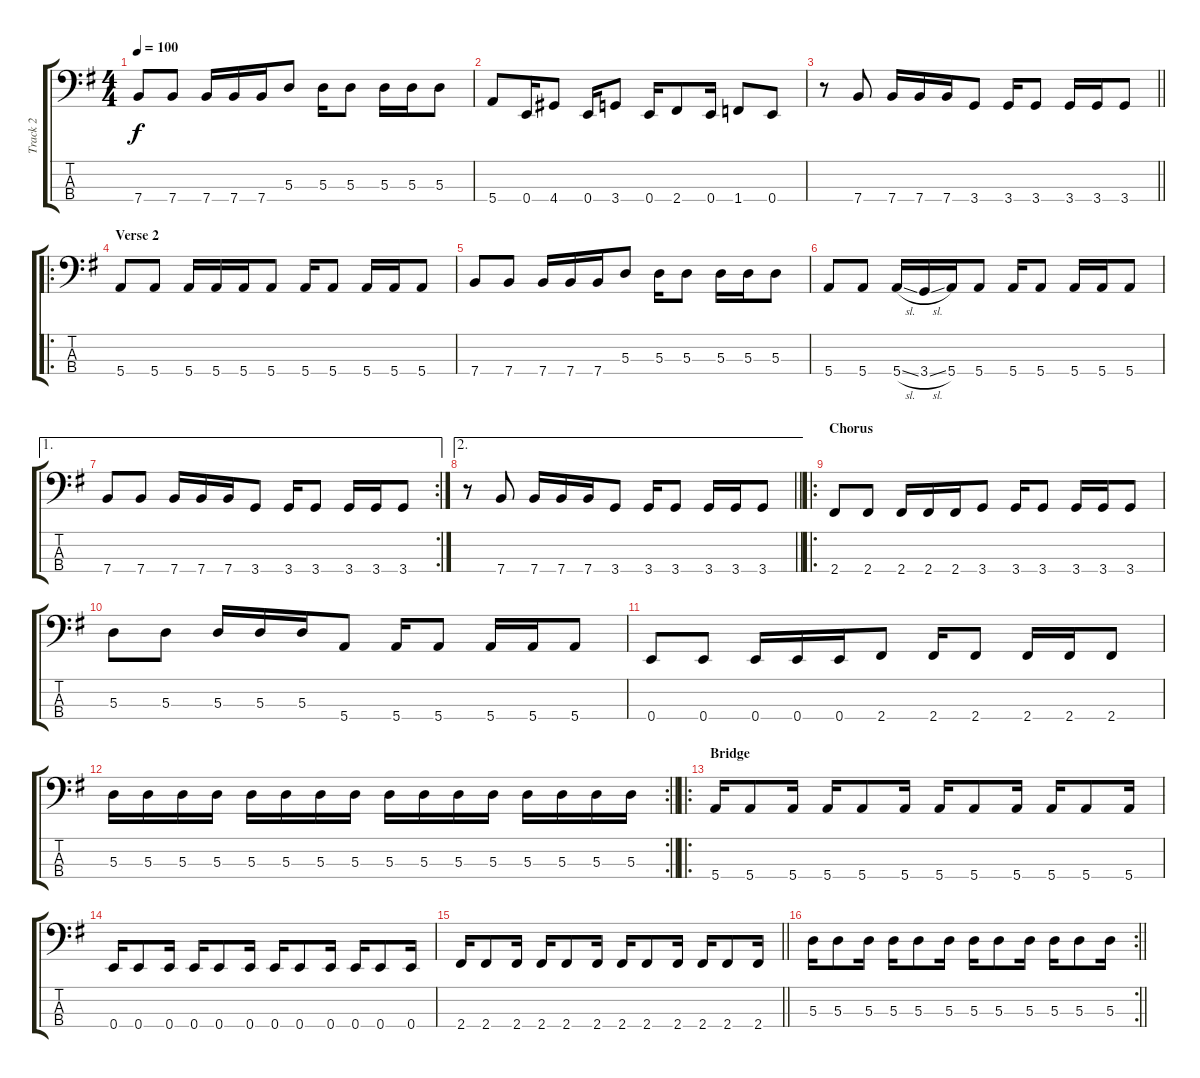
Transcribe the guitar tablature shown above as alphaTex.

\track ("Track 2" "Track 2") {instrument electricbassfinger}
\staff {score tabs}
\tuning (G2 D2 A1 E1) {hide}
\ts (4 4)
\tempo 100
\clef f4
\ks g
7.4.8{dy f} 7.4.8 7.4.16 7.4.16 7.4.16 5.3.8 5.3.16 5.3.8 5.3.16 5.3.16 5.3.8 |
5.4.8 0.4.16 4.4.8 0.4.16 3.4.8 0.4.16 2.4.8 0.4.16 1.4.8 0.4.8 |
\barLineRight lightlight
r.8 7.4.8 7.4.16 7.4.16 7.4.16 3.4.8 3.4.16 3.4.8 3.4.16 3.4.16 3.4.8 |
\ro
\section ("" "Verse 2")
5.4.8 5.4.8 5.4.16 5.4.16 5.4.16 5.4.8 5.4.16 5.4.8 5.4.16 5.4.16 5.4.8 |
7.4.8 7.4.8 7.4.16 7.4.16 7.4.16 5.3.8 5.3.16 5.3.8 5.3.16 5.3.16 5.3.8 |
5.4.8 5.4.8 5.4{sl}.16 3.4{sl}.16 5.4.16 5.4.8 5.4.16 5.4.8 5.4.16 5.4.16 5.4.8 |
\ae 1
\rc 2
7.4.8 7.4.8 7.4.16 7.4.16 7.4.16 3.4.8 3.4.16 3.4.8 3.4.16 3.4.16 3.4.8 |
\ae 2
\barLineRight lightlight
r.8 7.4.8 7.4.16 7.4.16 7.4.16 3.4.8 3.4.16 3.4.8 3.4.16 3.4.16 3.4.8 |
\ro
\section ("" "Chorus")
2.4.8 2.4.8 2.4.16 2.4.16 2.4.16 3.4.8 3.4.16 3.4.8 3.4.16 3.4.16 3.4.8 |
5.3.8 5.3.8 5.3.16 5.3.16 5.3.16 5.4.8 5.4.16 5.4.8 5.4.16 5.4.16 5.4.8 |
0.4.8 0.4.8 0.4.16 0.4.16 0.4.16 2.4.8 2.4.16 2.4.8 2.4.16 2.4.16 2.4.8 |
\rc 2
\barLineRight lightlight
5.3.16 5.3.16 5.3.16 5.3.16 5.3.16 5.3.16 5.3.16 5.3.16 5.3.16 5.3.16 5.3.16 5.3.16 5.3.16 5.3.16 5.3.16 5.3.16 |
\ro
\section ("" "Bridge")
5.4.16 5.4.8 5.4.16 5.4.16 5.4.8 5.4.16 5.4.16 5.4.8 5.4.16 5.4.16 5.4.8 5.4.16 |
0.4.16 0.4.8 0.4.16 0.4.16 0.4.8 0.4.16 0.4.16 0.4.8 0.4.16 0.4.16 0.4.8 0.4.16 |
\barLineRight lightlight
2.4.16 2.4.8 2.4.16 2.4.16 2.4.8 2.4.16 2.4.16 2.4.8 2.4.16 2.4.16 2.4.8 2.4.16 |
\rc 2
\section ("" "")
\barLineRight lightlight
5.3.16 5.3.8 5.3.16 5.3.16 5.3.8 5.3.16 5.3.16 5.3.8 5.3.16 5.3.16 5.3.8 5.3.16
